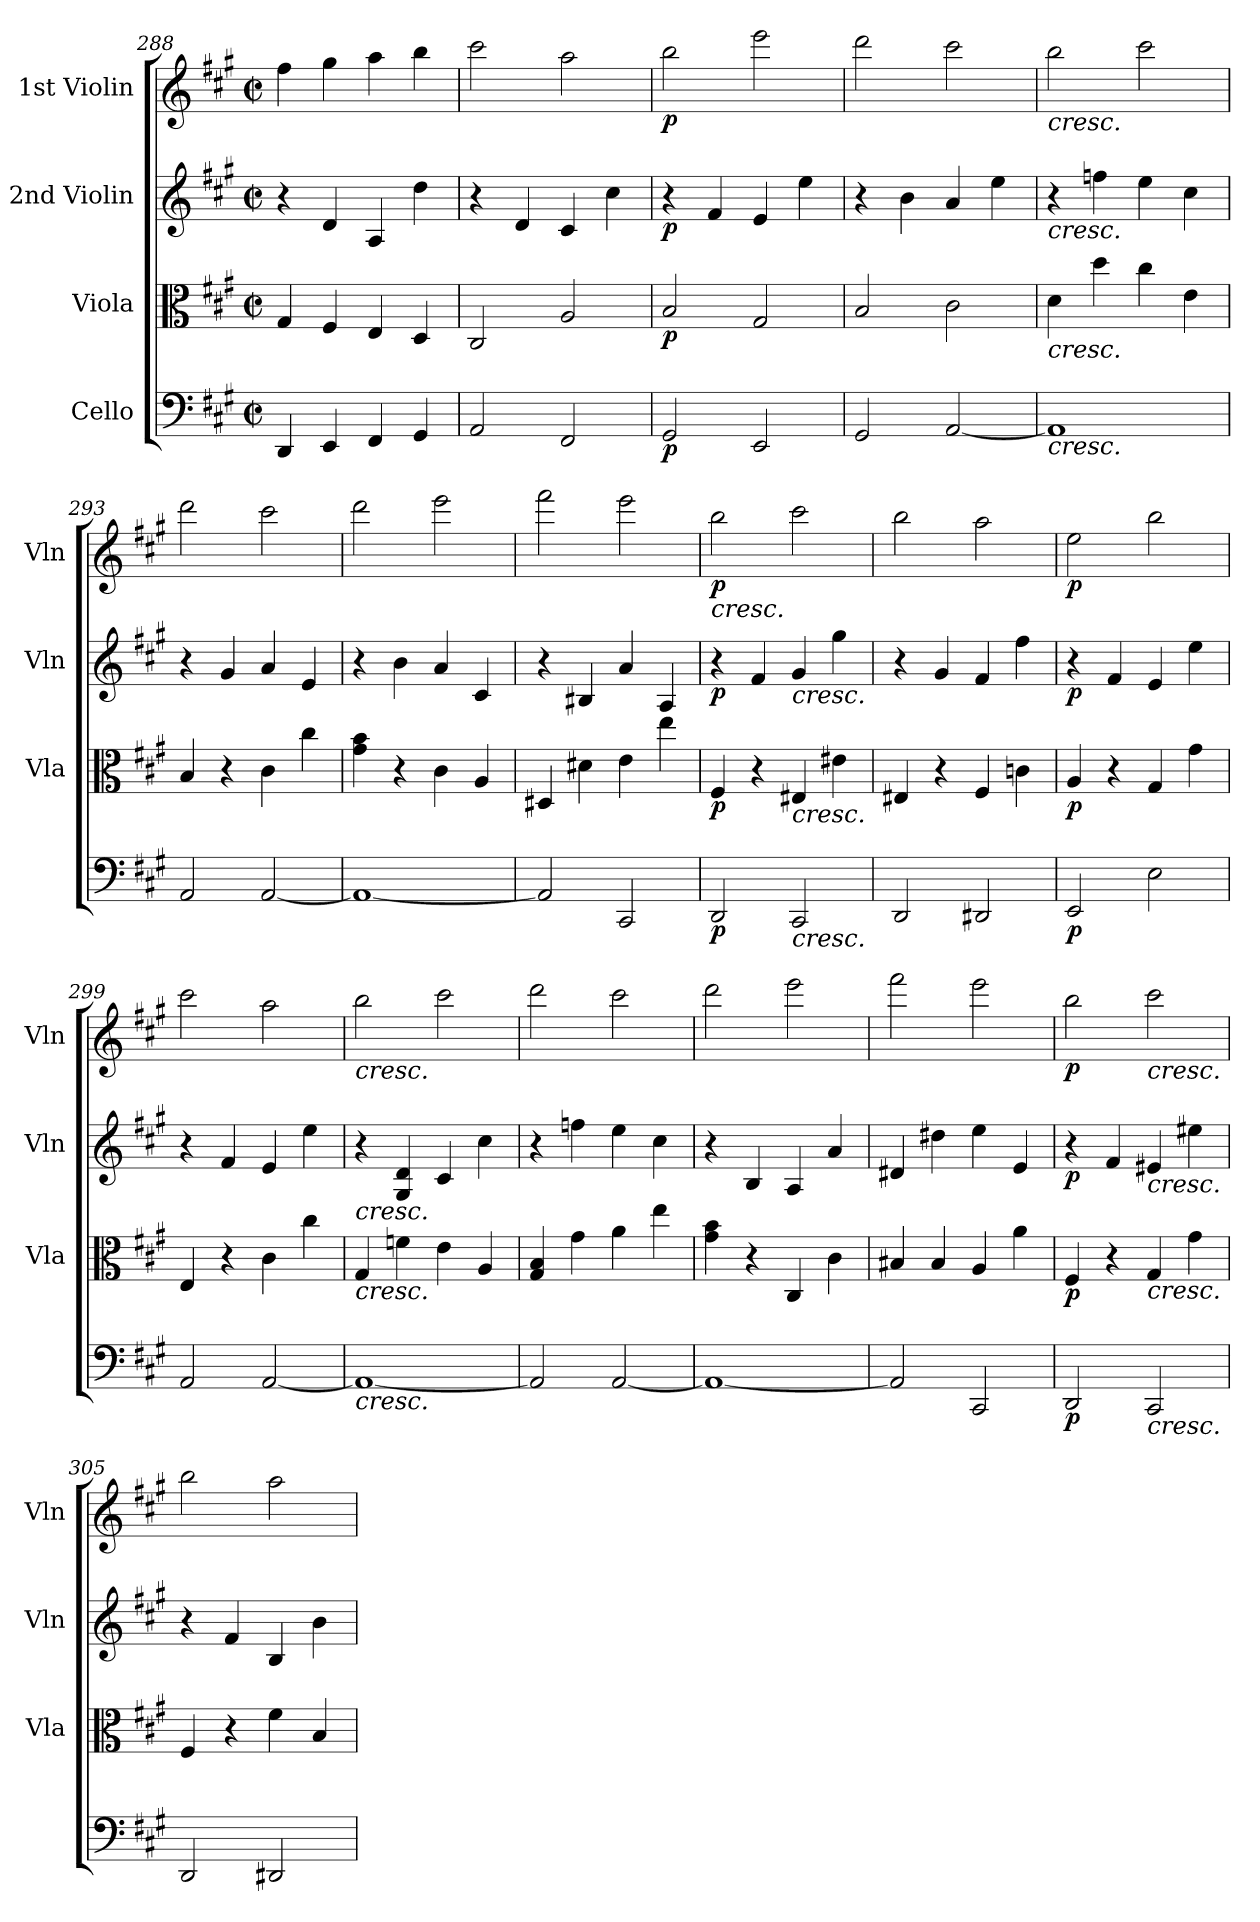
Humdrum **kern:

**kern	**dynam	**kern	**dynam	**kern	**dynam	**kern	**dynam
*part4	*part4	*part3	*part3	*part2	*part2	*part1	*part1
*staff4	*staff4	*staff3	*staff3	*staff2	*staff2	*staff1	*staff1
*I"Cello	*	*I"Viola	*	*I"2nd Violin	*	*I"1st Violin	*
*	*	*I'Vla	*	*I'Vln	*	*I'Vln	*
*clefF4	*	*clefC3	*	*clefG2	*	*clefG2	*
*k[f#c#g#]	*	*k[f#c#g#]	*	*k[f#c#g#]	*	*k[f#c#g#]	*
*A:	*	*A:	*	*A:	*	*A:	*
*M2/2	*	*M2/2	*	*M2/2	*	*M2/2	*
*met(c|)	*	*met(c|)	*	*met(c|)	*	*met(c|)	*
=288	=288	=288	=288	=288	=288	=288	=288
4DD/	.	4G#/	.	4r	.	4ff#\	.
4EE/	.	4F#/	.	4d/	.	4gg#\	.
4FF#/	.	4E/	.	4A/	.	4aa\	.
4GG#/	.	4D/	.	4dd\	.	4bb\	.
=289	=289	=289	=289	=289	=289	=289	=289
2AA/	.	2C#/	.	4r	.	2ccc#\	.
.	.	.	.	4d/	.	.	.
2FF#/	.	2A/	.	4c#/	.	2aa\	.
.	.	.	.	4cc#\	.	.	.
!!LO:PB:g=z
=290	=290	=290	=290	=290	=290	=290	=290
!	!LO:DY:b	!	!LO:DY:b	!	!LO:DY:b	!	!LO:DY:b
2GG#/	p	2B/	p	4r	p	2bb\	p
.	.	.	.	4f#/	.	.	.
2EE/	.	2G#/	.	4e/	.	2eee\	.
.	.	.	.	4ee\	.	.	.
=291	=291	=291	=291	=291	=291	=291	=291
2GG#/	.	2B/	.	4r	.	2ddd\	.
.	.	.	.	4b\	.	.	.
[2AA/	.	2c#\	.	4a/	.	2ccc#\	.
.	.	.	.	4ee\	.	.	.
=292	=292	=292	=292	=292	=292	=292	=292
!	!	!	!	!	!	!LO:TX:b:i:t=cresc.	!
!	!	!	!	!LO:TX:b:i:t=cresc.	!	!	!
!	!	!LO:TX:b:i:t=cresc.	!	!	!	!	!
!LO:TX:b:i:t=cresc.	!	!	!	!	!	!	!
1AA]	.	4d\	.	4r	.	2bb\	.
.	.	4dd\	.	4ffn\	.	.	.
.	.	4cc#\	.	4ee\	.	2ccc#\	.
.	.	4e\	.	4cc#\	.	.	.
=293	=293	=293	=293	=293	=293	=293	=293
2AA/	.	4B/	.	4r	.	2ddd\	.
.	.	4r	.	4g#/	.	.	.
[2AA/	.	4c#\	.	4a/	.	2ccc#\	.
.	.	4cc#\	.	4e/	.	.	.
=294	=294	=294	=294	=294	=294	=294	=294
1AA_	.	4g#\ 4b\	.	4r	.	2ddd\	.
.	.	4r	.	4b\	.	.	.
.	.	4c#\	.	4a/	.	2eee\	.
.	.	4A/	.	4c#/	.	.	.
=295	=295	=295	=295	=295	=295	=295	=295
2AA/]	.	4D#X/	.	4r	.	2fff#\	.
.	.	4d#X\	.	4B#X/	.	.	.
2CC#/	.	4e\	.	4a/	.	2eee\	.
.	.	4ee\	.	4A/	.	.	.
=296	=296	=296	=296	=296	=296	=296	=296
!	!	!	!	!	!	!LO:TX:b:i:t=cresc.	!
!	!LO:DY:b	!	!LO:DY:b	!	!LO:DY:b	!	!LO:DY:b
2DD/	p	4F#/	p	4r	p	2bb\	p
.	.	4r	.	4f#/	.	.	.
!	!	!	!	!LO:TX:b:i:t=cresc.	!	!	!
!	!	!LO:TX:b:i:t=cresc.	!	!	!	!	!
!LO:TX:b:i:t=cresc.	!	!	!	!	!	!	!
2CC#/	.	4E#X/	.	4g#/	.	2ccc#\	.
.	.	4e#X\	.	4gg#\	.	.	.
!!LO:LB:g=z
=297	=297	=297	=297	=297	=297	=297	=297
2DD/	.	4E#X/	.	4r	.	2bb\	.
.	.	4r	.	4g#/	.	.	.
2DD#X/	.	4F#/	.	4f#/	.	2aa\	.
.	.	4cn\	.	4ff#\	.	.	.
=298	=298	=298	=298	=298	=298	=298	=298
!	!LO:DY:b	!	!LO:DY:b	!	!LO:DY:b	!	!LO:DY:b
2EE/	p	4A/	p	4r	p	2ee\	p
.	.	4r	.	4f#/	.	.	.
2E\	.	4G#/	.	4e/	.	2bb\	.
.	.	4g#\	.	4ee\	.	.	.
=299	=299	=299	=299	=299	=299	=299	=299
2AA/	.	4E/	.	4r	.	2ccc#\	.
.	.	4r	.	4f#/	.	.	.
[2AA/	.	4c#\	.	4e/	.	2aa\	.
.	.	4cc#\	.	4ee\	.	.	.
=300	=300	=300	=300	=300	=300	=300	=300
!	!	!	!	!	!	!LO:TX:b:i:t=cresc.	!
!	!	!	!	!LO:TX:b:i:t=cresc.	!	!	!
!	!	!LO:TX:b:i:t=cresc.	!	!	!	!	!
!LO:TX:b:i:t=cresc.	!	!	!	!	!	!	!
1AA_	.	4G#/	.	4r	.	2bb\	.
.	.	4fn\	.	4G#/ 4d/	.	.	.
.	.	4e\	.	4c#/	.	2ccc#\	.
.	.	4A/	.	4cc#\	.	.	.
!!LO:PB:g=z
=301	=301	=301	=301	=301	=301	=301	=301
2AA/]	.	4G#/ 4B/	.	4r	.	2ddd\	.
.	.	4g#\	.	4ffn\	.	.	.
[2AA/	.	4a\	.	4ee\	.	2ccc#\	.
.	.	4ee\	.	4cc#\	.	.	.
=302	=302	=302	=302	=302	=302	=302	=302
1AA_	.	4g#\ 4b\	.	4r	.	2ddd\	.
.	.	4r	.	4B/	.	.	.
.	.	4C#/	.	4A/	.	2eee\	.
.	.	4c#\	.	4a/	.	.	.
=303	=303	=303	=303	=303	=303	=303	=303
2AA/]	.	4B#X/	.	4d#X/	.	2fff#\	.
.	.	4B#/	.	4dd#X\	.	.	.
2CC#/	.	4A/	.	4ee\	.	2eee\	.
.	.	4a\	.	4e/	.	.	.
=304	=304	=304	=304	=304	=304	=304	=304
!	!LO:DY:b	!	!LO:DY:b	!	!LO:DY:b	!	!LO:DY:b
2DD/	p	4F#/	p	4r	p	2bb\	p
.	.	4r	.	4f#/	.	.	.
!	!	!	!	!	!	!LO:TX:b:i:t=cresc.	!
!	!	!	!	!LO:TX:b:i:t=cresc.	!	!	!
!	!	!LO:TX:b:i:t=cresc.	!	!	!	!	!
!LO:TX:b:i:t=cresc.	!	!	!	!	!	!	!
2CC#/	.	4G#/	.	4e#X/	.	2ccc#\	.
.	.	4g#\	.	4ee#X\	.	.	.
=305	=305	=305	=305	=305	=305	=305	=305
2DD/	.	4F#/	.	4r	.	2bb\	.
.	.	4r	.	4f#/	.	.	.
2DD#X/	.	4f#\	.	4B/	.	2aa\	.
.	.	4B/	.	4b\	.	.	.
=	=	=	=	=	=	=	=
*-	*-	*-	*-	*-	*-	*-	*-
